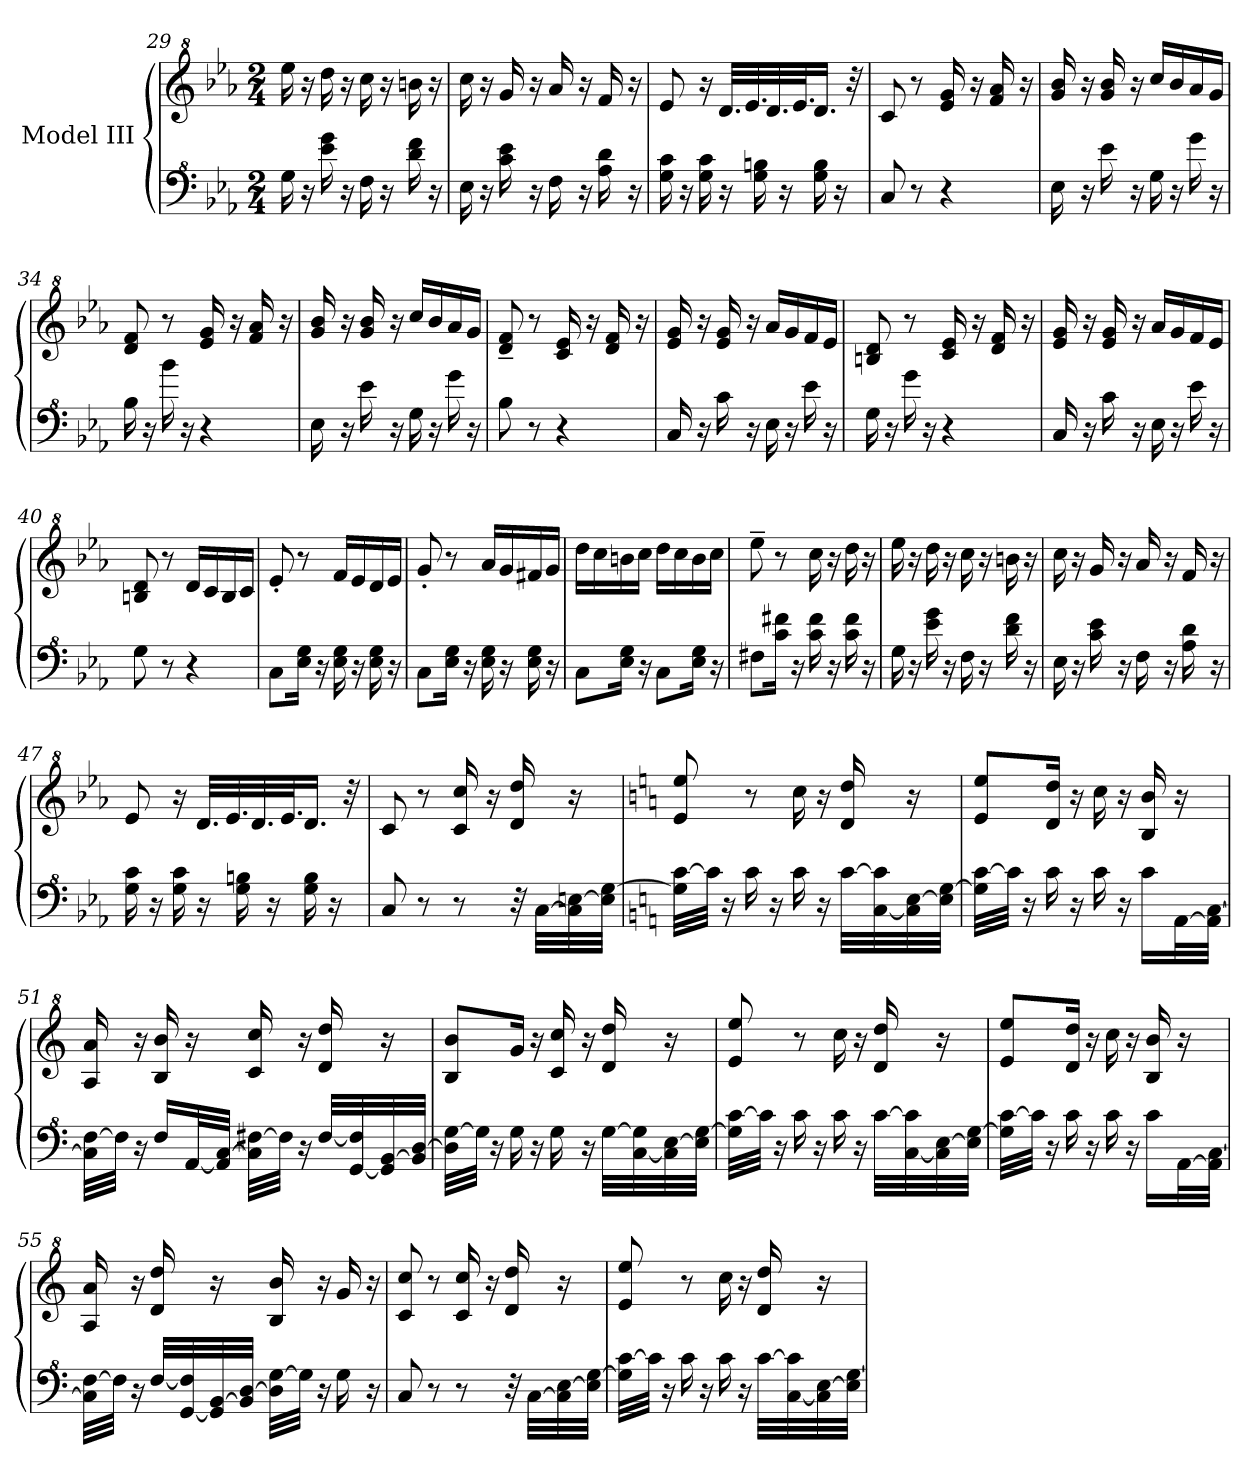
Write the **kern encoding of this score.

**kern	**kern
*part1	*part1
*staff2	*staff1
*I"Model III	*
!!LO:LB:g=z
*clefF^4	*clefG^2
*k[b-e-a-]	*k[b-e-a-]
*M2/4	*M2/4
=29	=29
16g\	16eee-\
16r	16r
16ee-\ 16gg\	16ddd\
16r	16r
16f\	16ccc\
16r	16r
16dd\ 16ff\	16bbn\
16r	16r
=30	=30
16e-\	16ccc\
16r	16r
16cc\ 16ee-\	16gg/
16r	16r
16f\	16aa-/
16r	16r
16a-\ 16dd\	16ff/
16r	16r
=31	=31
16g\ 16cc\	8ee-/
16r	.
16g\ 16cc\	16r
16r	32.dd/LLL
.	32.ee-/
16g\ 16bn\	.
.	32.dd/
16r	.
.	32.ee-/J
16g\ 16b\	16.dd/JJ
16r	.
.	32r
=32	=32
8c/	8cc/
8r	8r
4r	16ee-/ 16gg/
.	16r
.	16ff/ 16aa-/
.	16r
!!LO:LB:g=z
=33	=33
16e-\	16gg/ 16bb-/
16r	16r
16ee-\	16gg/ 16bb-/
16r	16r
16g\	16ccc/LL
16r	16bb-/
16gg\	16aa-/
16r	16gg/JJ
=34	=34
16b-\	8dd/ 8ff/
16r	.
16bb-\	8r
16r	.
4r	16ee-/ 16gg/
.	16r
.	16ff/ 16aa-/
.	16r
=35	=35
16e-\	16gg/ 16bb-/
16r	16r
16ee-\	16gg/ 16bb-/
16r	16r
16g\	16ccc/LL
16r	16bb-/
16gg\	16aa-/
16r	16gg/JJ
=36	=36
8b-\	8dd/~ 8ff/~
8r	8r
4r	16cc/ 16ee-/
.	16r
.	16dd/ 16ff/
.	16r
!!LO:PB:g=z
=37	=37
16c/	16ee-/ 16gg/
16r	16r
16cc\	16ee-/ 16gg/
16r	16r
16e-\	16aa-/LL
16r	16gg/
16ee-\	16ff/
16r	16ee-/JJ
=38	=38
16g\	8bn/ 8dd/
16r	.
16gg\	8r
16r	.
4r	16cc/ 16ee-/
.	16r
.	16dd/ 16ff/
.	16r
=39	=39
16c/	16ee-/ 16gg/
16r	16r
16cc\	16ee-/ 16gg/
16r	16r
16e-\	16aa-/LL
16r	16gg/
16ee-\	16ff/
16r	16ee-/JJ
=40	=40
8g\	8bn/ 8dd/
8r	8r
4r	16dd/LL
.	16cc/
.	16b/
.	16cc/JJ
!!LO:LB:g=z
=41	=41
8c\L	8ee-'/
16e-\ 16g\Jk	8r
16r	.
16e-\ 16g\	16ff/LL
16r	16ee-/
16e-\ 16g\	16dd/
16r	16ee-/JJ
=42	=42
8c\L	8gg'/
16e-\ 16g\Jk	8r
16r	.
16e-\ 16g\	16aa-/LL
16r	16gg/
16e-\ 16g\	16ff#X/
16r	16gg/JJ
=43	=43
8c\L	16ddd\LL
.	16ccc\
16e-\ 16g\Jk	16bbn\
16r	16ccc\JJ
8c\L	16ddd\LL
.	16ccc\
16e-\ 16g\Jk	16bb\
16r	16ccc\JJ
=44	=44
8f#X\L	8eee-~\
16cc\ 16ff#X\Jk	8r
16r	.
16cc\ 16ff#\	16ccc\
16r	16r
16cc\ 16ff#\	16ddd\
16r	16r
!!LO:LB:g=z
=45	=45
16g\	16eee-\
16r	16r
16ee-\ 16gg\	16ddd\
16r	16r
16f\	16ccc\
16r	16r
16dd\ 16ff\	16bbn\
16r	16r
=46	=46
16e-\	16ccc\
16r	16r
16cc\ 16ee-\	16gg/
16r	16r
16f\	16aa-/
16r	16r
16a-\ 16dd\	16ff/
16r	16r
=47	=47
16g\ 16cc\	8ee-/
16r	.
16g\ 16cc\	16r
16r	32.dd/LLL
.	32.ee-/
16g\ 16bn\	.
.	32.dd/
16r	.
.	32.ee-/J
16g\ 16b\	16.dd/JJ
16r	.
.	32r
!!LO:LB:g=z
=48	=48
8c/	8cc/
8r	8r
8r	16cc/ 16ccc/
.	16r
32r	16dd/ 16ddd/
[32c\LLL	.
32c\] [32en\	16r
32e\] [32g\JJJ	.
=49	=49
*k[]	*k[]
32g\] [32cc\LLL	8ee/ 8eee/
32cc\JJJ]	.
16r	.
16cc\	8r
16r	.
16cc\	16ccc\
16r	16r
[32cc\LLL	16dd/ 16ddd/
[32c\ 32cc\]	.
32c\] [32e\	16r
32e\] [32g\JJJ	.
=50	=50
32g\] [32cc\LLL	8ee/ 8eee/L
32cc\JJJ]	.
16r	.
16cc\	16dd/ 16ddd/Jk
16r	16r
16cc\	16ccc\
16r	16r
16cc\LL	16b/ 16bb/
[32A\L	16r
32A\] [32c\JJJ	.
!!LO:LB:g=z
=51	=51
32c\] [32f\LLL	16a/ 16aa/
32f\JJJ]	.
16r	16r
16f/LL	16b/ 16bb/
[32A/L	16r
32A/] [32c/JJJ	.
32c\] [32f#X\LLL	16cc/ 16ccc/
32f#\JJJ]	.
16r	16r
[32f#/LLL	16dd/ 16ddd/
[32G/ 32f#/]	.
32G/] [32B/	16r
32B/] [32d/JJJ	.
=52	=52
32d\] [32g\LLL	8b/ 8bb/L
32g\JJJ]	.
16r	.
16g\	16gg/Jk
16r	16r
16g\	16cc/ 16ccc/
16r	16r
[32g\LLL	16dd/ 16ddd/
[32c\ 32g\]	.
32c\] [32e\	16r
32e\] [32g\JJJ	.
!!LO:PB:g=z
=53	=53
32g\] [32cc\LLL	8ee/ 8eee/
32cc\JJJ]	.
16r	.
16cc\	8r
16r	.
16cc\	16ccc\
16r	16r
[32cc\LLL	16dd/ 16ddd/
[32c\ 32cc\]	.
32c\] [32e\	16r
32e\] [32g\JJJ	.
=54	=54
32g\] [32cc\LLL	8ee/ 8eee/L
32cc\JJJ]	.
16r	.
16cc\	16dd/ 16ddd/Jk
16r	16r
16cc\	16ccc\
16r	16r
16cc\LL	16b/ 16bb/
[32A\L	16r
32A\] [32c\JJJ	.
=55	=55
32c\] [32f\LLL	16a/ 16aa/
32f\JJJ]	.
16r	16r
[32f/LLL	16dd/ 16ddd/
[32G/ 32f/]	.
32G/] [32B/	16r
32B/] [32d/JJJ	.
32d\] [32g\LLL	16b/ 16bb/
32g\JJJ]	.
16r	16r
16g\	16gg/
16r	16r
!!LO:LB:g=z
=56	=56
8c/	8cc/ 8ccc/
8r	8r
8r	16cc/ 16ccc/
.	16r
32r	16dd/ 16ddd/
[32c\LLL	.
32c\] [32e\	16r
32e\] [32g\JJJ	.
=57	=57
32g\] [32cc\LLL	8ee/ 8eee/
32cc\JJJ]	.
16r	.
16cc\	8r
16r	.
16cc\	16ccc\
16r	16r
[32cc\LLL	16dd/ 16ddd/
[32c\ 32cc\]	.
32c\] [32e\	16r
32e\] [32g\JJJ	.
=	=
*-	*-
